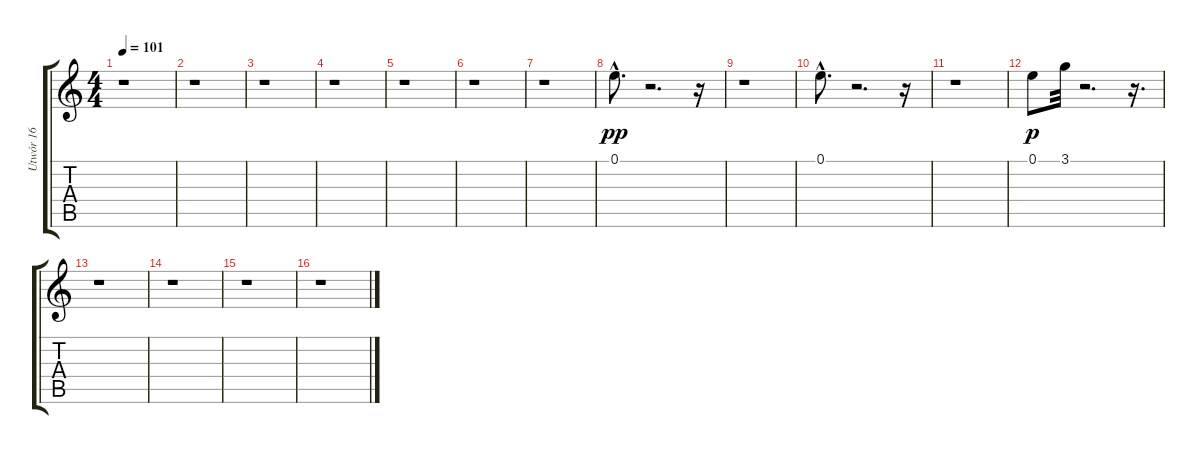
\track ("Utwór 16" "Utwór 16") {instrument electricguitarmuted}
\staff {score tabs}
\tuning (E4 B3 G3 D3 A2 E2) {hide}
\ts (4 4)
\tempo 101
\clef g2
\ks c
r.1{dy pp} |
r.1 |
r.1 |
r.1 |
r.1 |
r.1 |
r.1 |
0.1{hac}.8{d} r.2{d} r.16 |
r.1 |
0.1{hac}.8{d} r.2{d} r.16 |
r.1 |
0.1.8{dy p} 3.1.32 r.2{d} r.16{d} |
r.1 |
r.1 |
r.1 |
r.1
